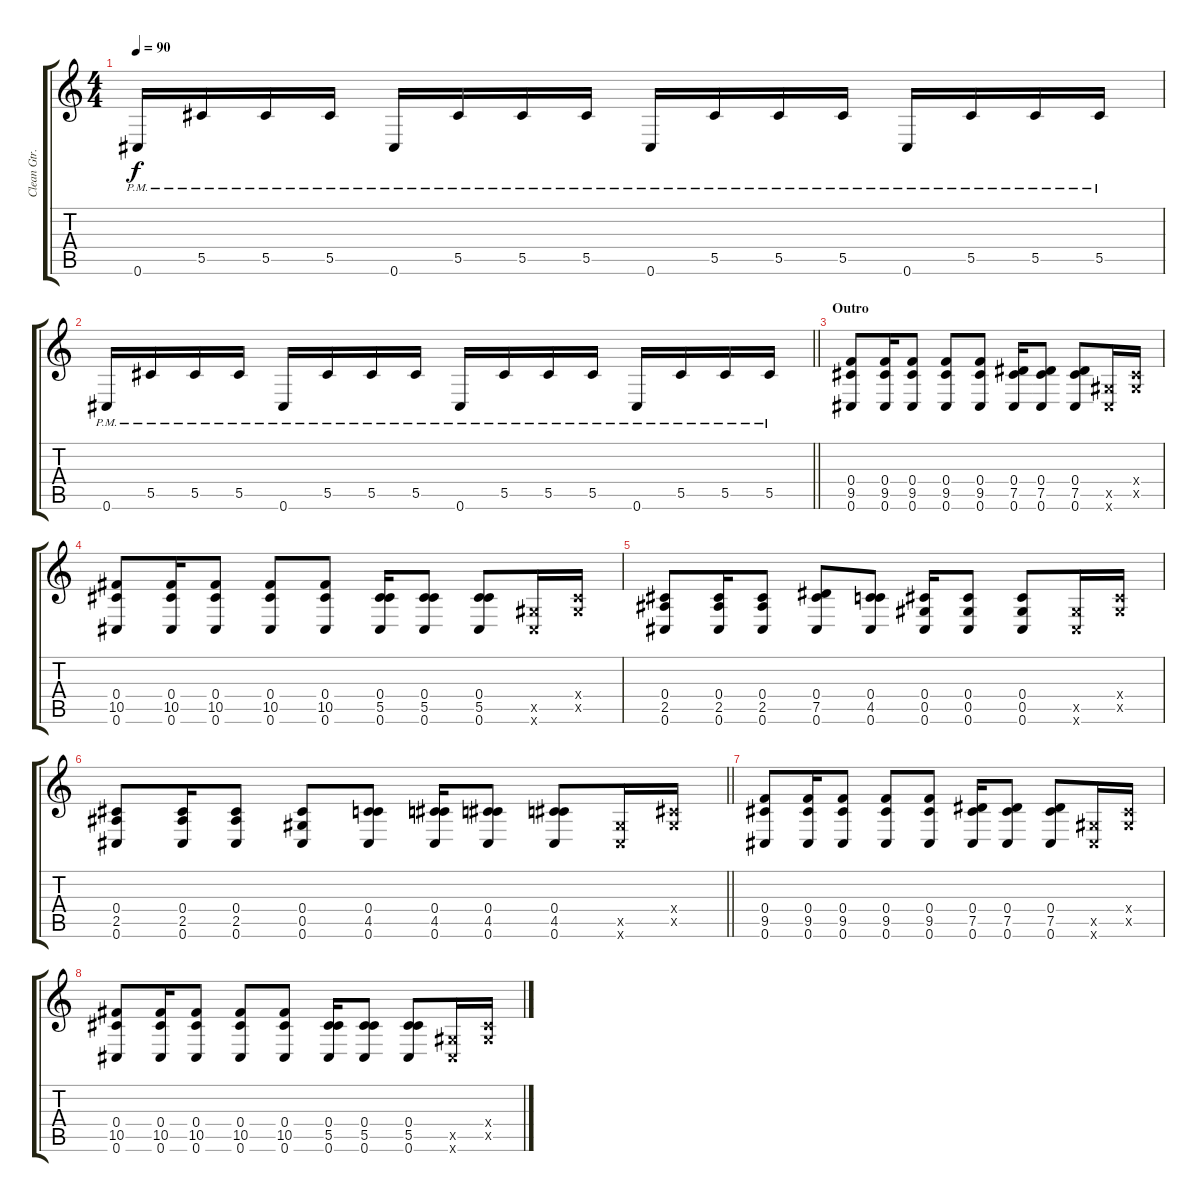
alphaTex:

\track ("Clean Gtr. 1" "Clean Gtr.") {instrument electricguitarmuted}
\staff {score tabs}
\tuning (Eb4 Bb3 Gb3 Db3 Ab2 Db2) {hide}
\ts (4 4)
\tempo 90
\clef g2
\ks c
0.6{pm}.16{dy f} 5.5{pm}.16 5.5{pm}.16 5.5{pm}.16 0.6{pm}.16 5.5{pm}.16 5.5{pm}.16 5.5{pm}.16 0.6{pm}.16 5.5{pm}.16 5.5{pm}.16 5.5{pm}.16 0.6{pm}.16 5.5{pm}.16 5.5{pm}.16 5.5{pm}.16 |
\barLineRight lightlight
0.6{pm}.16 5.5{pm}.16 5.5{pm}.16 5.5{pm}.16 0.6{pm}.16 5.5{pm}.16 5.5{pm}.16 5.5{pm}.16 0.6{pm}.16 5.5{pm}.16 5.5{pm}.16 5.5{pm}.16 0.6{pm}.16 5.5{pm}.16 5.5{pm}.16 5.5{pm}.16 |
\section ("" "Outro")
(0.4 9.5 0.6).8{volume 12} (0.4 9.5 0.6).16 (0.4 9.5 0.6).8 (0.4 9.5 0.6).8 (0.4 9.5 0.6).8 (0.4 7.5 0.6).16 (0.4 7.5 0.6).8 (0.4 7.5 0.6).8 (0.5{x} 0.6{x}).16 (0.4{x} 0.5{x}).16 |
(0.4 10.5 0.6).8 (0.4 10.5 0.6).16 (0.4 10.5 0.6).8 (0.4 10.5 0.6).8 (0.4 10.5 0.6).8 (0.4 5.5 0.6).16 (0.4 5.5 0.6).8 (0.4 5.5 0.6).8 (0.5{x} 0.6{x}).16 (0.4{x} 0.5{x}).16 |
(0.4 2.5 0.6).8 (0.4 2.5 0.6).16 (0.4 2.5 0.6).8 (0.4 7.5 0.6).8 (0.4 4.5 0.6).8 (0.4 0.5 0.6).16 (0.4 0.5 0.6).8 (0.4 0.5 0.6).8 (0.5{x} 0.6{x}).16 (0.4{x} 0.5{x}).16 |
\barLineRight lightlight
(0.4 2.5 0.6).8 (0.4 2.5 0.6).16 (0.4 2.5 0.6).8 (0.4 0.5 0.6).8 (0.4 4.5 0.6).8 (0.4 4.5 0.6).16 (0.4 4.5 0.6).8 (0.4 4.5 0.6).8 (0.5{x} 0.6{x}).16 (0.4{x} 0.5{x}).16 |
(0.4 9.5 0.6).8 (0.4 9.5 0.6).16 (0.4 9.5 0.6).8 (0.4 9.5 0.6).8 (0.4 9.5 0.6).8 (0.4 7.5 0.6).16 (0.4 7.5 0.6).8 (0.4 7.5 0.6).8 (0.5{x} 0.6{x}).16 (0.4{x} 0.5{x}).16 |
(0.4 10.5 0.6).8 (0.4 10.5 0.6).16 (0.4 10.5 0.6).8 (0.4 10.5 0.6).8 (0.4 10.5 0.6).8 (0.4 5.5 0.6).16 (0.4 5.5 0.6).8 (0.4 5.5 0.6).8 (0.5{x} 0.6{x}).16 (0.4{x} 0.5{x}).16
